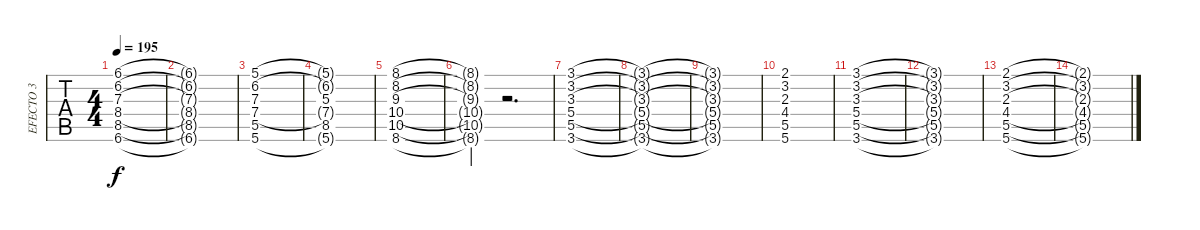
\track ("EFECTO 3" "EFECTO 3") {instrument synthstrings2}
\staff {tabs}
\tuning (Eb4 Bb3 Gb3 Db3 Ab2 Eb2) {hide}
\ts (4 4)
\tempo 195
\clef g2
\ks c
(6.1 6.2 7.3 8.4 8.5 6.6).1{dy f} |
(6.1{t} 6.2{t} 7.3{t} 8.4{t} 8.5{t} 6.6{t}).1 |
(5.1 6.2 7.3 7.4 5.5 5.6).1 |
(5.1{t} 6.2{t} 5.3 7.4{t} 8.5 5.6{t}).1 |
(8.1 8.2 9.3 10.4 10.5 8.6).1 |
(8.1{t} 8.2{t} 9.3{t} 10.4{t} 10.5{t} 8.6{t}).4 r.2{d} |
(3.1 3.2 3.3 5.4 5.5 3.6).1 |
(3.1{t} 3.2{t} 3.3{t} 5.4{t} 5.5{t} 3.6{t}).1 |
(3.1{t} 3.2{t} 3.3{t} 5.4{t} 5.5{t} 3.6{t}).1 |
(2.1 3.2 2.3 4.4 5.5 5.6).1 |
(3.1 3.2 3.3 5.4 5.5 3.6).1 |
(3.1{t} 3.2{t} 3.3{t} 5.4{t} 5.5{t} 3.6{t}).1 |
(2.1 3.2 2.3 4.4 5.5 5.6).1 |
(2.1{t} 3.2{t} 2.3{t} 4.4{t} 5.5{t} 5.6{t}).1
